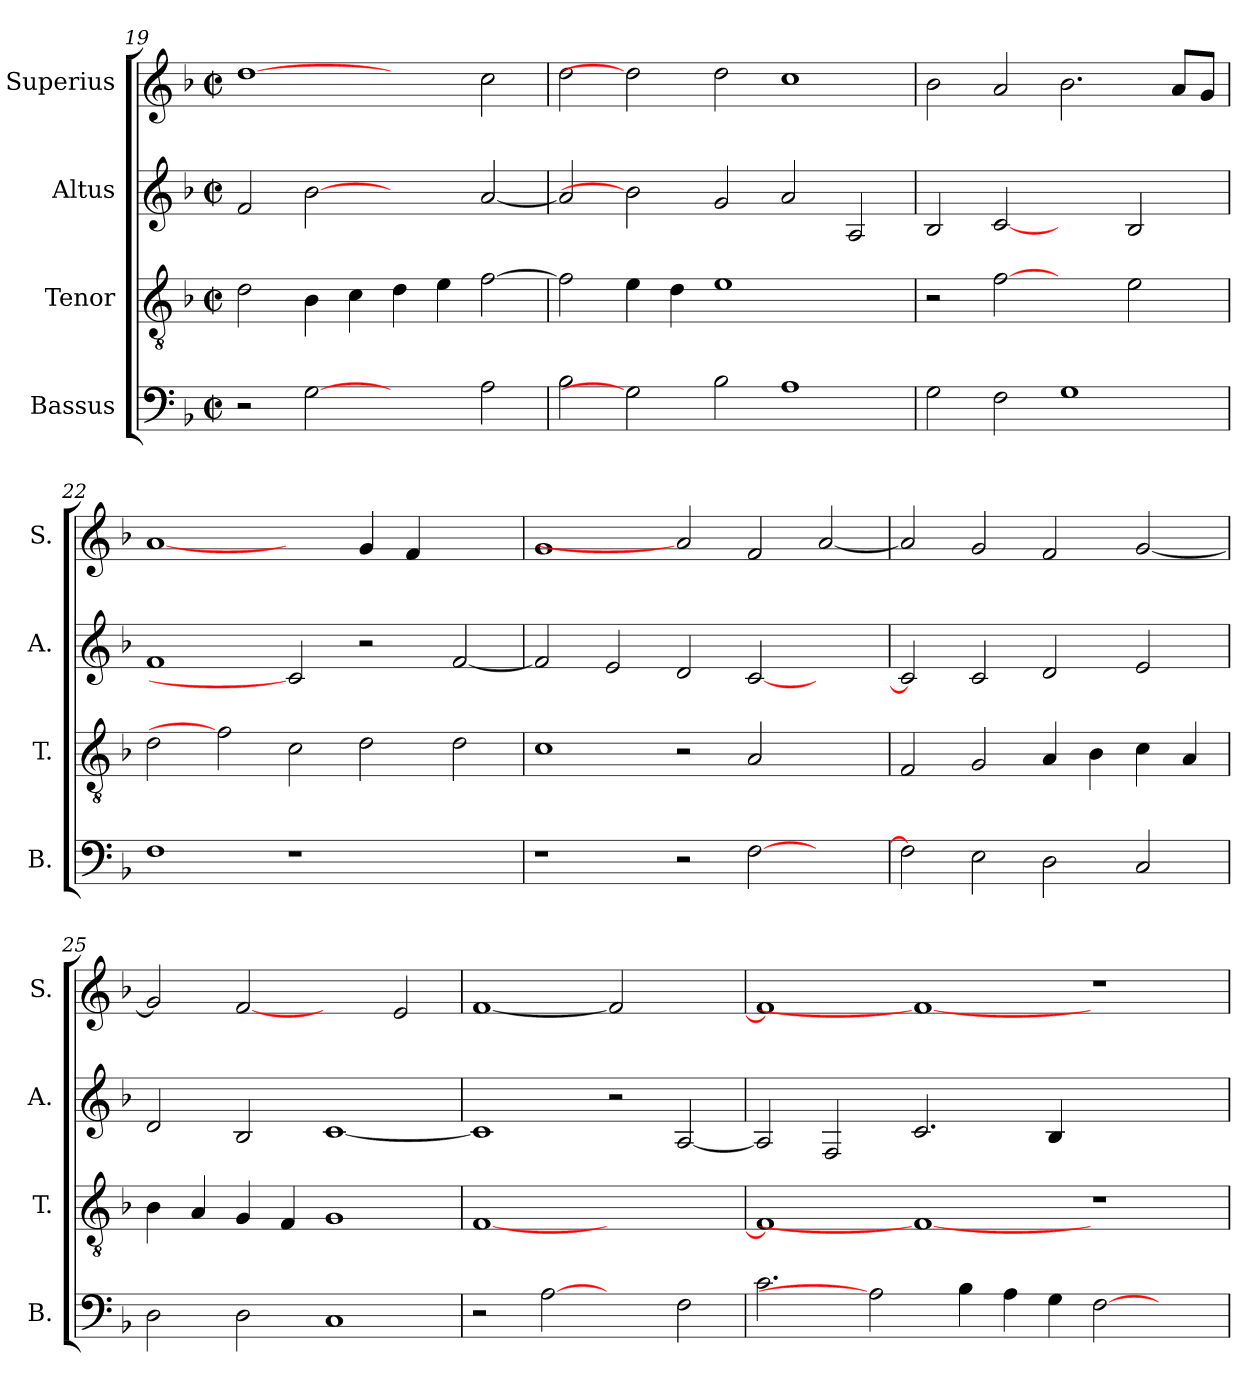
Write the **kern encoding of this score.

**kern	**kern	**kern	**kern
*part4	*part3	*part2	*part1
*staff4	*staff3	*staff2	*staff1
*I"Bassus	*I"Tenor	*I"Altus	*I"Superius
*I'B.	*I'T.	*I'A.	*I'S.
*clefF4	*clefGv2	*clefG2	*clefG2
*	*ITrd7c12	*	*
*k[b-]	*k[b-]	*k[b-]	*k[b-]
*F:	*F:	*F:	*F:
*M2/2	*M2/2	*M2/2	*M2/2
*met(c|)	*met(c|)	*met(c|)	*met(c|)
=19	=19	=19	=19
2r	2Di\	2fi/	[1ddi
[2Gi	4BB-i\	[2b-i	.
.	4Ci\	.	.
2ryy	4Di\	2ryy	2ryy
.	4Ei\	.	.
2Ai\	[>2Fi\	[<2ai/	2cci\
=20	=20	=20	=20
2B-i\	2Fi\]	2ai/]	2ddi\
2Gi]	4Ei\	2b-i]	2ddi]
.	4Di\	.	.
2B-i\	1Ei	2gi/	2ddi\
1Ai	.	2ai/	1cci
.	2ryy	2Ai/	.
!!LO:PB:g=z
=21	=21	=21	=21
2Gi\	2r	2B-i/	2b-i\
2Fi\	[2Fi	[2ci	2ai/
1Gi	2ryy	2ryy	2.b-i\
.	2Ei\	2B-i/	.
.	.	.	8ai/L
.	.	.	8gi/J
=22	=22	=22	=22
1Fi	2Di\	1fi	[1ai
.	2Fi]	.	.
1r	2Ci\	2ci]	2ryy
.	2Di\	2r	4gi/
.	.	.	4fi/
2ryy	2Di\	[<2fi/	2ryy
=23	=23	=23	=23
1r	1Ci	2fi/]	1gi
.	.	2ei/	.
2r	2r	2di/	2ai]
[>2Fi\	2AAi/	[<2ci/	2fi/
2ryy	2ryy	2ryy	[<2ai/
=24	=24	=24	=24
2Fi\]	2FFi/	2ci/]	2ai/]
2Ei\	2GGi/	2ci/	2gi/
2Di\	4AAi/	2di/	2fi/
.	4BB-i\	.	.
2Ci/	4Ci\	2ei/	[<2gi/
.	4AAi/	.	.
=25	=25	=25	=25
2Di\	4BB-i\	2di/	2gi/]
.	4AAi/	.	.
2Di\	4GGi/	2B-i/	[2fi
.	4FFi/	.	.
1Ci	1GGi	[<1ci	2ryy
.	.	.	2ei/
!!LO:LB:g=z
=26	=26	=26	=26
2r	[<1FFi	1ci]	[<1fi
[2Ai	.	.	.
2ryy	1ryy	2r	2fi]
2Fi\	.	[<2Ai/	2ryy
=27	=27	=27	=27
2.ci\	1FFi]	2Ai/]	1fi]
.	.	2Fi/	.
2Ai]	.	.	.
.	1FFi_	2.ci/	1fi_
4B-i\	.	.	.
4Ai\	.	.	.
4Gi\	.	4B-i/	.
[>2Fi\	1r	1ryy	1r
2ryy	.	.	.
=	=	=	=
*-	*-	*-	*-
